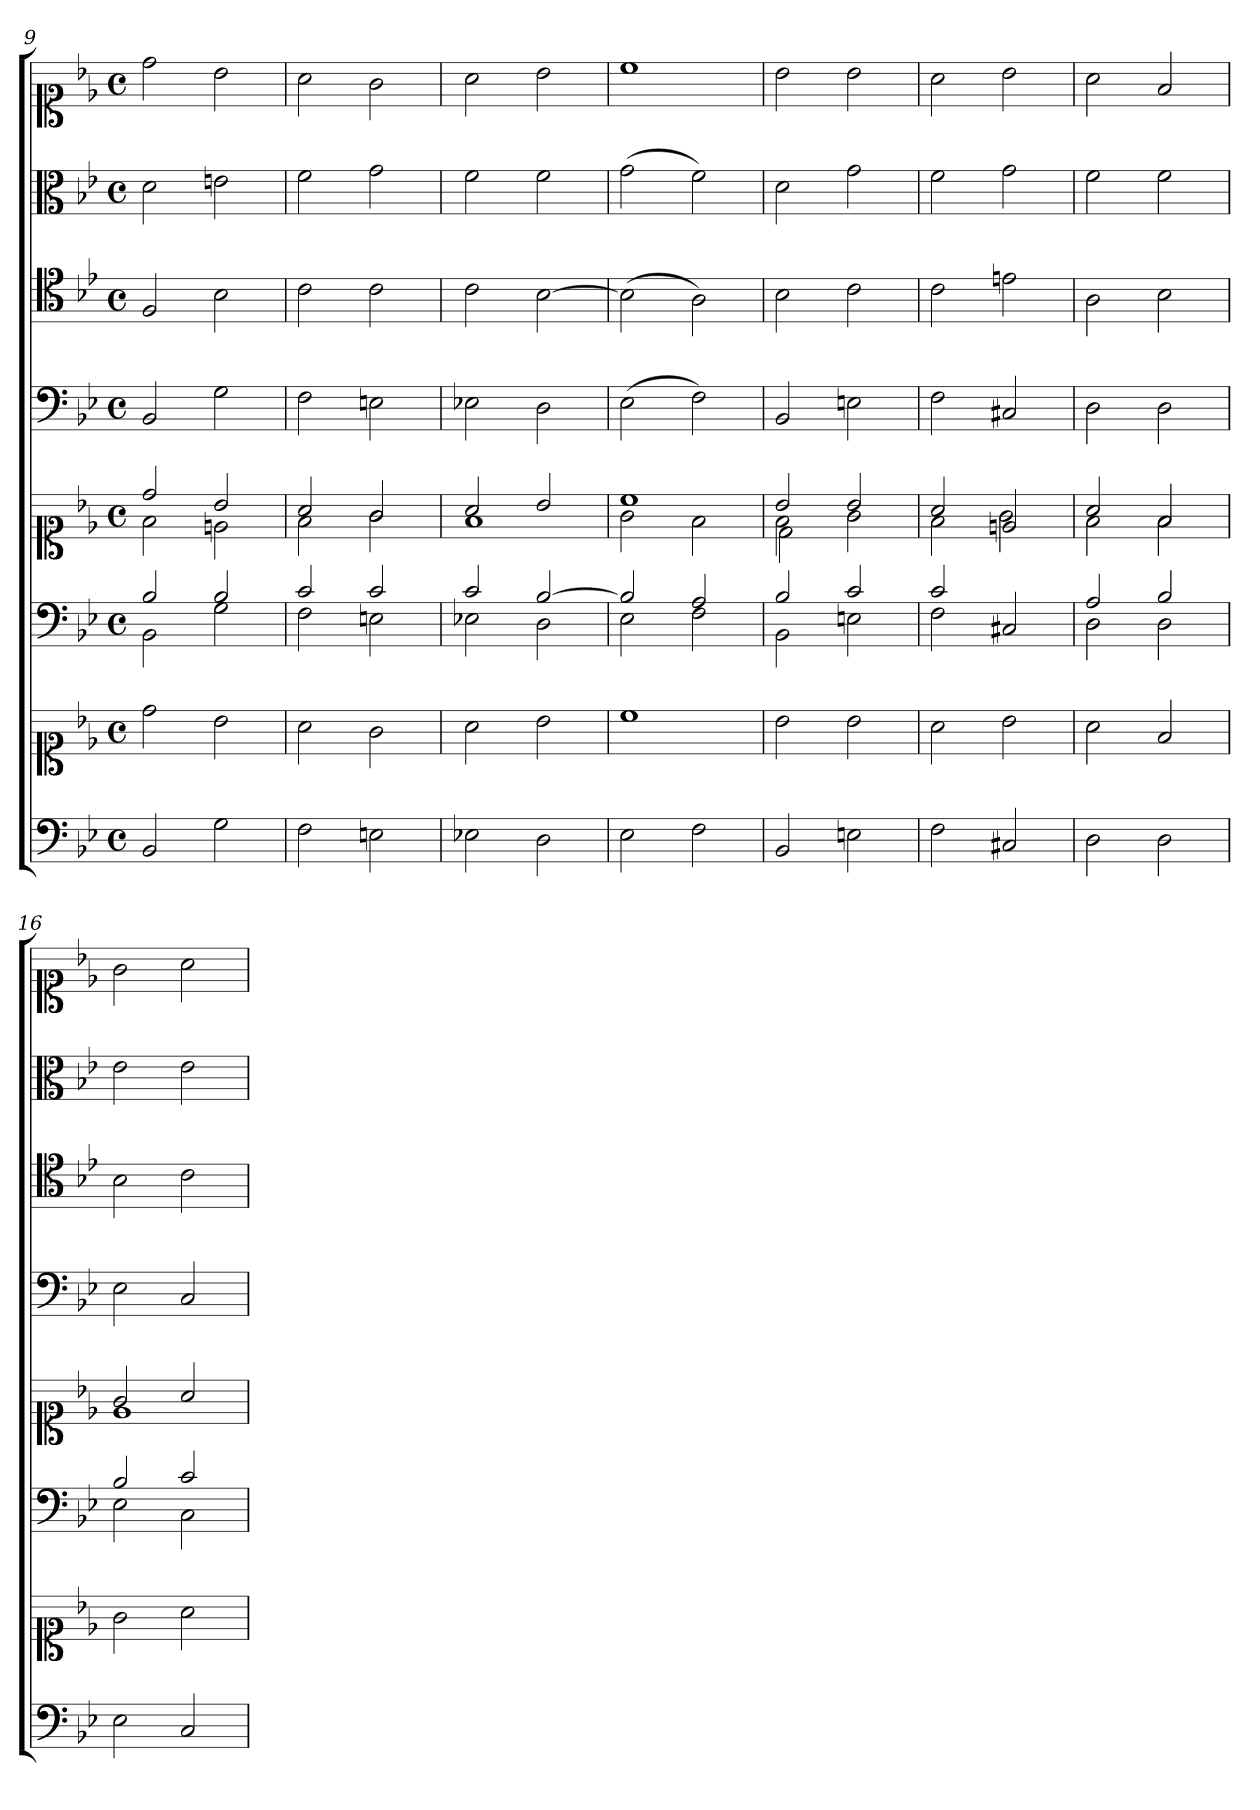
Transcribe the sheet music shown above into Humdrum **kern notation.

**kern	**kern	**kern	**kern	**kern	**kern	**kern	**kern
*part6	*part6	*part5	*part5	*part4	*part3	*part2	*part1
*staff8	*staff7	*staff6	*staff5	*staff4	*staff3	*staff2	*staff1
*clefF4	*clefC1	*clefF4	*clefC1	*clefF4	*clefC4	*clefC3	*clefC1
*k[b-e-]	*k[b-e-]	*k[b-e-]	*k[b-e-]	*k[b-e-]	*k[b-e-]	*k[b-e-]	*k[b-e-]
*B-:	*B-:	*B-:	*B-:	*B-:	*B-:	*B-:	*B-:
*M4/4	*M4/4	*M4/4	*M4/4	*M4/4	*M4/4	*M4/4	*M4/4
*met(c)	*met(c)	*met(c)	*met(c)	*met(c)	*met(c)	*met(c)	*met(c)
=9	=9	=9	=9	=9	=9	=9	=9
*	*	*^	*^	*	*	*	*
2BB-	2dd	2B-	2BB-	2dd	2f	2BB-	2F	2d	2dd
2G	2b-	2B-	2G	2b-	2en	2G	2B-	2en	2b-
=10	=10	=10	=10	=10	=10	=10	=10	=10	=10
2F	2a	2c	2F	2a	2f	2F	2c	2f	2a
2En	2g	2c	2En	2g	2g	2En	2c	2g	2g
=11	=11	=11	=11	=11	=11	=11	=11	=11	=11
2E-X	2a	2c	2E-X	2a	1f	2E-X	2c	2f	2a
2D	2b-	[2B-	2D	2b-	.	2D	[2B-	2f	2b-
=12	=12	=12	=12	=12	=12	=12	=12	=12	=12
2E-	1cc	2B-]	2E-	1cc	2g	(2E-	(2B-]	(2g	1cc
2F	.	2A	2F	.	2f	2F)	2A)	2f)	.
=13	=13	=13	=13	=13	=13	=13	=13	=13	=13
*	*	*	*	*	*^	*	*	*	*
2BB-	2b-	2B-	2BB-	2b-	2f	2d\	2BB-	2B-	2d	2b-
2En	2b-	2c	2En	2b-	2g	2ryy	2En	2c	2g	2b-
*	*	*	*	*	*v	*v	*	*	*	*
=14	=14	=14	=14	=14	=14	=14	=14	=14	=14
2F	2a	2c	2F	2a	2f	2F	2c	2f	2a
2C#X	2b-	2ryy	2C#X	2en	2g	2C#X	2en	2g	2b-
=15	=15	=15	=15	=15	=15	=15	=15	=15	=15
2D	2a	2A	2D	2a	2f	2D	2A	2f	2a
2D	2f	2B-	2D	2f	2f	2D	2B-	2f	2f
=16	=16	=16	=16	=16	=16	=16	=16	=16	=16
2E-	2g	2B-	2E-	2g	1e-	2E-	2B-	2e-	2g
2C	2a	2c	2C	2a	.	2C	2c	2e-	2a
*	*	*v	*v	*	*	*	*	*	*
*	*	*	*v	*v	*	*	*	*
=	=	=	=	=	=	=	=
*-	*-	*-	*-	*-	*-	*-	*-
